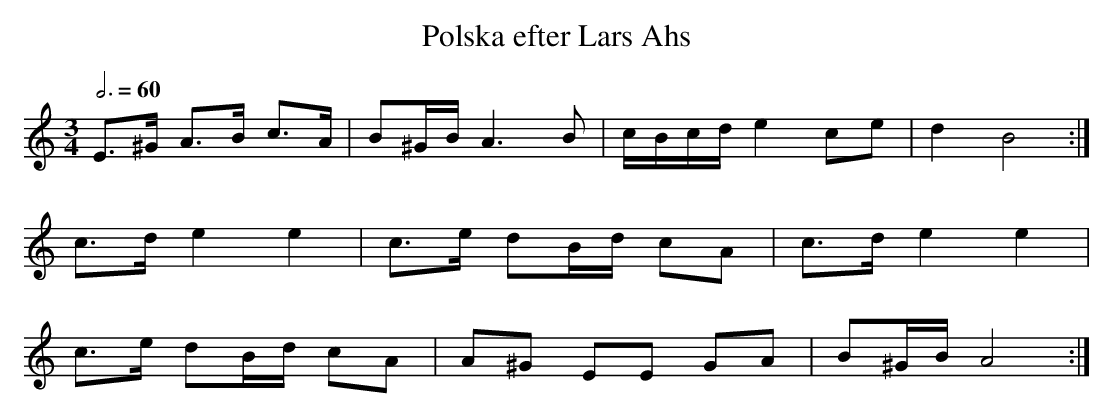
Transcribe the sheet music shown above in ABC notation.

X:1
T:Polska efter Lars Ahs
M:3/4
L:1/8
Q:3/4=60
K:AMin
E>^G A>B   c>A|B^G/B/ A3     B|c/B/c/d/ e2 ce|d2 B4:|
c>d  e2    e2 |c>e    dB/d/ cA|c>d      e2 e2|
c>e  dB/d/ cA |A^G    EE    GA|B^G/B/   A4  :|

but the full scale is sometimes used:
